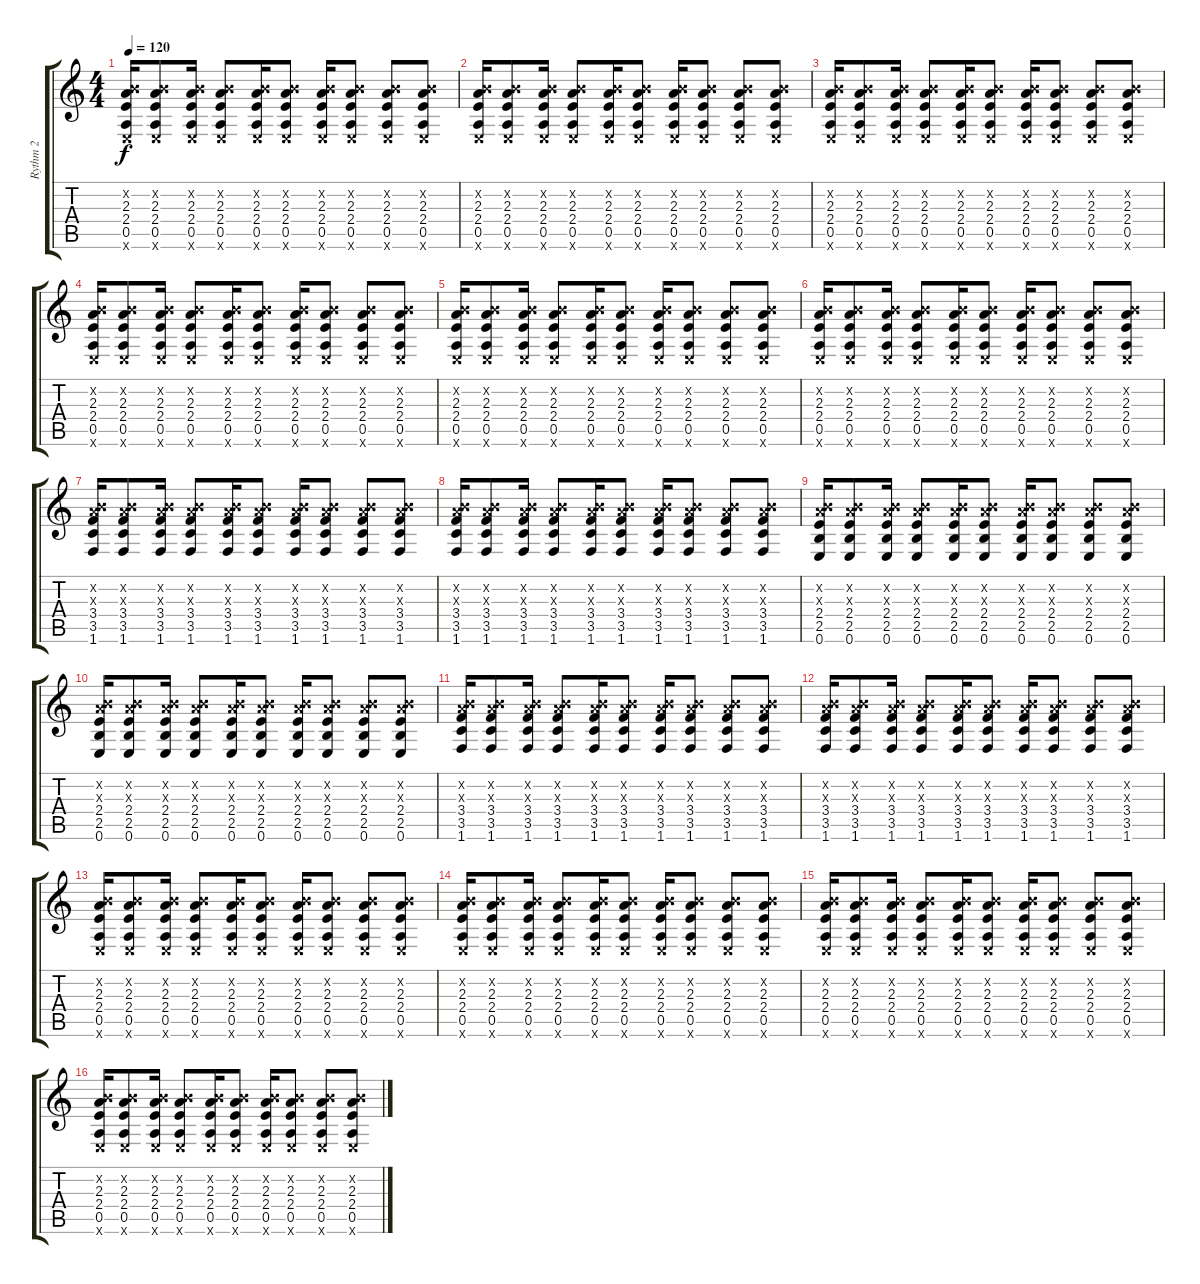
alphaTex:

\track ("Rythm 2" "Rythm 2") {instrument distortionguitar}
\staff {score tabs}
\tuning (E4 B3 G3 D3 A2 E2) {hide}
\ts (4 4)
\tempo 120
\clef g2
\ks c
(0.2{x} 2.3 2.4 0.5 0.6{x}).16{dy f} (0.2{x} 2.3 2.4 0.5 0.6{x}).8 (0.2{x} 2.3 2.4 0.5 0.6{x}).16 (0.2{x} 2.3 2.4 0.5 0.6{x}).8 (0.2{x} 2.3 2.4 0.5 0.6{x}).16 (0.2{x} 2.3 2.4 0.5 0.6{x}).8 (0.2{x} 2.3 2.4 0.5 0.6{x}).16 (0.2{x} 2.3 2.4 0.5 0.6{x}).8 (0.2{x} 2.3 2.4 0.5 0.6{x}).8 (0.2{x} 2.3 2.4 0.5 0.6{x}).8 |
(0.2{x} 2.3 2.4 0.5 0.6{x}).16 (0.2{x} 2.3 2.4 0.5 0.6{x}).8 (0.2{x} 2.3 2.4 0.5 0.6{x}).16 (0.2{x} 2.3 2.4 0.5 0.6{x}).8 (0.2{x} 2.3 2.4 0.5 0.6{x}).16 (0.2{x} 2.3 2.4 0.5 0.6{x}).8 (0.2{x} 2.3 2.4 0.5 0.6{x}).16 (0.2{x} 2.3 2.4 0.5 0.6{x}).8 (0.2{x} 2.3 2.4 0.5 0.6{x}).8 (0.2{x} 2.3 2.4 0.5 0.6{x}).8 |
(0.2{x} 2.3 2.4 0.5 0.6{x}).16 (0.2{x} 2.3 2.4 0.5 0.6{x}).8 (0.2{x} 2.3 2.4 0.5 0.6{x}).16 (0.2{x} 2.3 2.4 0.5 0.6{x}).8 (0.2{x} 2.3 2.4 0.5 0.6{x}).16 (0.2{x} 2.3 2.4 0.5 0.6{x}).8 (0.2{x} 2.3 2.4 0.5 0.6{x}).16 (0.2{x} 2.3 2.4 0.5 0.6{x}).8 (0.2{x} 2.3 2.4 0.5 0.6{x}).8 (0.2{x} 2.3 2.4 0.5 0.6{x}).8 |
(0.2{x} 2.3 2.4 0.5 0.6{x}).16 (0.2{x} 2.3 2.4 0.5 0.6{x}).8 (0.2{x} 2.3 2.4 0.5 0.6{x}).16 (0.2{x} 2.3 2.4 0.5 0.6{x}).8 (0.2{x} 2.3 2.4 0.5 0.6{x}).16 (0.2{x} 2.3 2.4 0.5 0.6{x}).8 (0.2{x} 2.3 2.4 0.5 0.6{x}).16 (0.2{x} 2.3 2.4 0.5 0.6{x}).8 (0.2{x} 2.3 2.4 0.5 0.6{x}).8 (0.2{x} 2.3 2.4 0.5 0.6{x}).8 |
(0.2{x} 2.3 2.4 0.5 0.6{x}).16 (0.2{x} 2.3 2.4 0.5 0.6{x}).8 (0.2{x} 2.3 2.4 0.5 0.6{x}).16 (0.2{x} 2.3 2.4 0.5 0.6{x}).8 (0.2{x} 2.3 2.4 0.5 0.6{x}).16 (0.2{x} 2.3 2.4 0.5 0.6{x}).8 (0.2{x} 2.3 2.4 0.5 0.6{x}).16 (0.2{x} 2.3 2.4 0.5 0.6{x}).8 (0.2{x} 2.3 2.4 0.5 0.6{x}).8 (0.2{x} 2.3 2.4 0.5 0.6{x}).8 |
(0.2{x} 2.3 2.4 0.5 0.6{x}).16 (0.2{x} 2.3 2.4 0.5 0.6{x}).8 (0.2{x} 2.3 2.4 0.5 0.6{x}).16 (0.2{x} 2.3 2.4 0.5 0.6{x}).8 (0.2{x} 2.3 2.4 0.5 0.6{x}).16 (0.2{x} 2.3 2.4 0.5 0.6{x}).8 (0.2{x} 2.3 2.4 0.5 0.6{x}).16 (0.2{x} 2.3 2.4 0.5 0.6{x}).8 (0.2{x} 2.3 2.4 0.5 0.6{x}).8 (0.2{x} 2.3 2.4 0.5 0.6{x}).8 |
(0.2{x} 2.3{x} 3.4 3.5 1.6).16 (0.2{x} 2.3{x} 3.4 3.5 1.6).8 (0.2{x} 2.3{x} 3.4 3.5 1.6).16 (0.2{x} 2.3{x} 3.4 3.5 1.6).8 (0.2{x} 2.3{x} 3.4 3.5 1.6).16 (0.2{x} 2.3{x} 3.4 3.5 1.6).8 (0.2{x} 2.3{x} 3.4 3.5 1.6).16 (0.2{x} 2.3{x} 3.4 3.5 1.6).8 (0.2{x} 2.3{x} 3.4 3.5 1.6).8 (0.2{x} 2.3{x} 3.4 3.5 1.6).8 |
(0.2{x} 2.3{x} 3.4 3.5 1.6).16 (0.2{x} 2.3{x} 3.4 3.5 1.6).8 (0.2{x} 2.3{x} 3.4 3.5 1.6).16 (0.2{x} 2.3{x} 3.4 3.5 1.6).8 (0.2{x} 2.3{x} 3.4 3.5 1.6).16 (0.2{x} 2.3{x} 3.4 3.5 1.6).8 (0.2{x} 2.3{x} 3.4 3.5 1.6).16 (0.2{x} 2.3{x} 3.4 3.5 1.6).8 (0.2{x} 2.3{x} 3.4 3.5 1.6).8 (0.2{x} 2.3{x} 3.4 3.5 1.6).8 |
(0.2{x} 2.3{x} 2.4 2.5 0.6).16 (0.2{x} 2.3{x} 2.4 2.5 0.6).8 (0.2{x} 2.3{x} 2.4 2.5 0.6).16 (0.2{x} 2.3{x} 2.4 2.5 0.6).8 (0.2{x} 2.3{x} 2.4 2.5 0.6).16 (0.2{x} 2.3{x} 2.4 2.5 0.6).8 (0.2{x} 2.3{x} 2.4 2.5 0.6).16 (0.2{x} 2.3{x} 2.4 2.5 0.6).8 (0.2{x} 2.3{x} 2.4 2.5 0.6).8 (0.2{x} 2.3{x} 2.4 2.5 0.6).8 |
(0.2{x} 2.3{x} 2.4 2.5 0.6).16 (0.2{x} 2.3{x} 2.4 2.5 0.6).8 (0.2{x} 2.3{x} 2.4 2.5 0.6).16 (0.2{x} 2.3{x} 2.4 2.5 0.6).8 (0.2{x} 2.3{x} 2.4 2.5 0.6).16 (0.2{x} 2.3{x} 2.4 2.5 0.6).8 (0.2{x} 2.3{x} 2.4 2.5 0.6).16 (0.2{x} 2.3{x} 2.4 2.5 0.6).8 (0.2{x} 2.3{x} 2.4 2.5 0.6).8 (0.2{x} 2.3{x} 2.4 2.5 0.6).8 |
(0.2{x} 2.3{x} 3.4 3.5 1.6).16 (0.2{x} 2.3{x} 3.4 3.5 1.6).8 (0.2{x} 2.3{x} 3.4 3.5 1.6).16 (0.2{x} 2.3{x} 3.4 3.5 1.6).8 (0.2{x} 2.3{x} 3.4 3.5 1.6).16 (0.2{x} 2.3{x} 3.4 3.5 1.6).8 (0.2{x} 2.3{x} 3.4 3.5 1.6).16 (0.2{x} 2.3{x} 3.4 3.5 1.6).8 (0.2{x} 2.3{x} 3.4 3.5 1.6).8 (0.2{x} 2.3{x} 3.4 3.5 1.6).8 |
(0.2{x} 2.3{x} 3.4 3.5 1.6).16 (0.2{x} 2.3{x} 3.4 3.5 1.6).8 (0.2{x} 2.3{x} 3.4 3.5 1.6).16 (0.2{x} 2.3{x} 3.4 3.5 1.6).8 (0.2{x} 2.3{x} 3.4 3.5 1.6).16 (0.2{x} 2.3{x} 3.4 3.5 1.6).8 (0.2{x} 2.3{x} 3.4 3.5 1.6).16 (0.2{x} 2.3{x} 3.4 3.5 1.6).8 (0.2{x} 2.3{x} 3.4 3.5 1.6).8 (0.2{x} 2.3{x} 3.4 3.5 1.6).8 |
(0.2{x} 2.3 2.4 0.5 0.6{x}).16 (0.2{x} 2.3 2.4 0.5 0.6{x}).8 (0.2{x} 2.3 2.4 0.5 0.6{x}).16 (0.2{x} 2.3 2.4 0.5 0.6{x}).8 (0.2{x} 2.3 2.4 0.5 0.6{x}).16 (0.2{x} 2.3 2.4 0.5 0.6{x}).8 (0.2{x} 2.3 2.4 0.5 0.6{x}).16 (0.2{x} 2.3 2.4 0.5 0.6{x}).8 (0.2{x} 2.3 2.4 0.5 0.6{x}).8 (0.2{x} 2.3 2.4 0.5 0.6{x}).8 |
(0.2{x} 2.3 2.4 0.5 0.6{x}).16 (0.2{x} 2.3 2.4 0.5 0.6{x}).8 (0.2{x} 2.3 2.4 0.5 0.6{x}).16 (0.2{x} 2.3 2.4 0.5 0.6{x}).8 (0.2{x} 2.3 2.4 0.5 0.6{x}).16 (0.2{x} 2.3 2.4 0.5 0.6{x}).8 (0.2{x} 2.3 2.4 0.5 0.6{x}).16 (0.2{x} 2.3 2.4 0.5 0.6{x}).8 (0.2{x} 2.3 2.4 0.5 0.6{x}).8 (0.2{x} 2.3 2.4 0.5 0.6{x}).8 |
(0.2{x} 2.3 2.4 0.5 0.6{x}).16 (0.2{x} 2.3 2.4 0.5 0.6{x}).8 (0.2{x} 2.3 2.4 0.5 0.6{x}).16 (0.2{x} 2.3 2.4 0.5 0.6{x}).8 (0.2{x} 2.3 2.4 0.5 0.6{x}).16 (0.2{x} 2.3 2.4 0.5 0.6{x}).8 (0.2{x} 2.3 2.4 0.5 0.6{x}).16 (0.2{x} 2.3 2.4 0.5 0.6{x}).8 (0.2{x} 2.3 2.4 0.5 0.6{x}).8 (0.2{x} 2.3 2.4 0.5 0.6{x}).8 |
(0.2{x} 2.3 2.4 0.5 0.6{x}).16 (0.2{x} 2.3 2.4 0.5 0.6{x}).8 (0.2{x} 2.3 2.4 0.5 0.6{x}).16 (0.2{x} 2.3 2.4 0.5 0.6{x}).8 (0.2{x} 2.3 2.4 0.5 0.6{x}).16 (0.2{x} 2.3 2.4 0.5 0.6{x}).8 (0.2{x} 2.3 2.4 0.5 0.6{x}).16 (0.2{x} 2.3 2.4 0.5 0.6{x}).8 (0.2{x} 2.3 2.4 0.5 0.6{x}).8 (0.2{x} 2.3 2.4 0.5 0.6{x}).8
